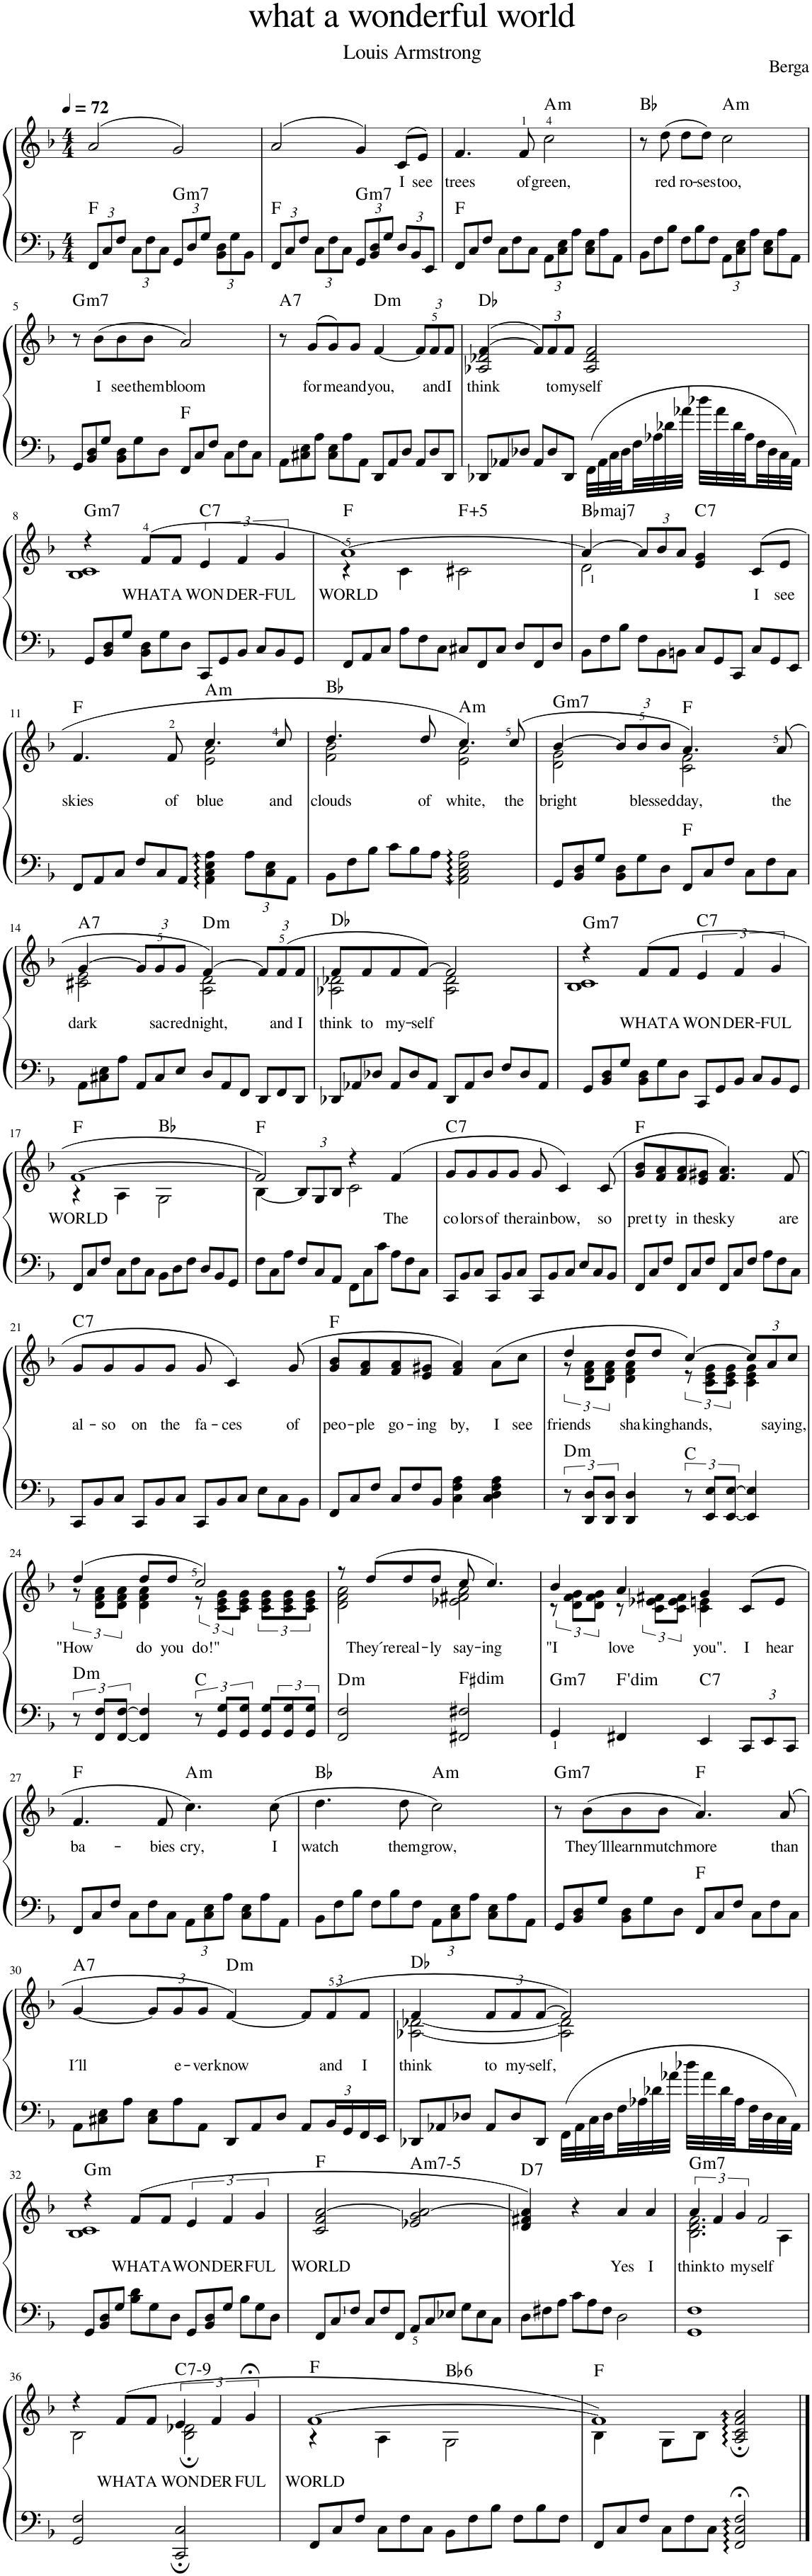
**kern	**kern	**text	**harte
*part1	*part1	*part1	*part1
*staff2	*staff1	*staff1	*
*I"Piano	*	*	*
*clefF4	*clefG2	*	*
*k[b-]	*k[b-]	*	*
*M4/4	*M4/4	*	*
*MM72	*MM72	*	*
*Xbrackettup	*	*	*
=1	=1	=1	=1
12FF/L	(>2a/	.	F:maj
12C/	.	.	.
12F/J	.	.	.
12C\L	.	.	.
12F\	.	.	.
12C\J	.	.	.
!	!	!	!LO:H:kt=m7
12GG/L	2g/)	.	G:min7
12D/	.	.	.
12G/J	.	.	.
12BB-\ 12D\L	.	.	.
12G\	.	.	.
12BB-\J	.	.	.
=2	=2	=2	=2
12FF/L	(>2a/	.	F:maj
12C/	.	.	.
12F/J	.	.	.
12C\L	.	.	.
12F\	.	.	.
12C\J	.	.	.
!	!	!	!LO:H:kt=m7
12GG/L	4g/)	.	G:min7
12BB-/ 12D/	.	.	.
12G/J	.	.	.
!	!	!LO:LY:b	!
12D/L	(>8c/L	I	.
12BB-/	.	.	.
!	!	!LO:LY:b	!
.	8e/J)	see	.
12EE/J	.	.	.
=3	=3	=3	=3
!	!	!LO:LY:b	!
12FF/L	4.f/	trees	F:maj
12C/	.	.	.
12F/J	.	.	.
12C\L	.	.	.
12F\	.	.	.
!	!	!LO:LY:b	!
.	8f/	of	.
12C\J	.	.	.
!	!	!LO:LY:b	!LO:H:kt=m
12AA\L	2cc\	green,	A:min
12C\ 12E\	.	.	.
12A\J	.	.	.
12C\ 12E\L	.	.	.
12A\	.	.	.
12AA\J	.	.	.
=4	=4	=4	=4
!	!	!	!LO:H:kt=N.C.
12BB-\L	8r	.	N
12F\	.	.	.
!	!	!LO:LY:b	!
.	(8dd\	red	.
12B-\J	.	.	.
!	!	!LO:LY:b	!
12F\L	8dd\L	ro-	.
12B-\	.	.	.
!	!	!LO:LY:b	!
.	8dd\J)	-ses	.
12F\J	.	.	.
!	!	!LO:LY:b	!LO:H:kt=m
12AA\L	2cc\	too,	A:min
12C\ 12E\	.	.	.
12A\J	.	.	.
12C\ 12E\L	.	.	.
12A\	.	.	.
12AA\J	.	.	.
!!LO:LB:g=z
=5	=5	=5	=5
!	!	!	!LO:H:kt=m7
12GG/L	8r	.	G:min7
12BB-/ 12D/	.	.	.
!	!	!LO:LY:b	!
.	(8b-\L	I	.
12G/J	.	.	.
!	!	!LO:LY:b	!
12BB-\ 12D\L	8b-\	see	.
12G\	.	.	.
!	!	!LO:LY:b	!
.	8b-\J	them	.
12D\J	.	.	.
!	!	!LO:LY:b	!
12FF/L	2a/)	bloom	F:maj
12C/	.	.	.
12F/J	.	.	.
12C\L	.	.	.
12F\	.	.	.
12C\J	.	.	.
=6	=6	=6	=6
!	!	!	!LO:H:kt=7
12AA\L	8r	.	A:7
12C#X\ 12E\	.	.	.
!	!	!LO:LY:b	!
.	(>8g/L	for	.
12A\J	.	.	.
!	!	!LO:LY:b	!
12C#\ 12E\L	8g/)	me	.
12A\	.	.	.
!	!	!LO:LY:b	!
.	8g/J	and	.
12AA\J	.	.	.
!	!	!LO:LY:b	!LO:H:kt=m
12DD/L	[4f/	you,	D:min
12AA/	.	.	.
12D/J	.	.	.
*	*Xbrackettup	*	*
12AA/L	12f/L]	.	.
!	!	!LO:LY:b	!
12D/	12f/	and	.
!	!	!LO:LY:b	!
12DD/J	12f/J	I	.
=7	=7	=7	=7
!	!	!LO:LY:b	!
*	*^	*	*
12DD-X/L	([4f/	2A-X/ 2d-X/	think	Db:maj
12AA-X/	.	.	.	.
12D-X/J	.	.	.	.
12AA-/L	12f/L])	.	.	.
!	!	!	!LO:LY:b	!
12D-/	12f/	.	to	.
!	!	!	!LO:LY:b	!
12DD-/J	12f/J	.	my-	.
!	!	!	!LO:LY:b	!
32FF\LLL	2f/	2A-/ 2d-/	-self	.
32AA-\	.	.	.	.
32C\	.	.	.	.
32D-\	.	.	.	.
32F\	.	.	.	.
32A-X\	.	.	.	.
32d-X\	.	.	.	.
32a-X\JJJ	.	.	.	.
32dd-X\LLL	.	.	.	.
32a-\	.	.	.	.
32d-\	.	.	.	.
32A-\	.	.	.	.
32F\	.	.	.	.
32D-\	.	.	.	.
32C\	.	.	.	.
32AA-\JJJ	.	.	.	.
!!LO:LB:g=z	!!
=8	=8	=8	=8	=8
!	!	!	!	!LO:H:kt=m7
12GG/L	4r	1B- 1c	.	G:min7
12BB-/ 12D/	.	.	.	.
12G/J	.	.	.	.
!	!	!	!LO:LY:b	!
12BB-\ 12D\L	(8f/L	.	WHAT	.
12G\	.	.	.	.
!	!	!	!LO:LY:b	!
.	8f/J	.	A	.
12D\J	.	.	.	.
*	*brackettup	*	*	*
!	!	!	!LO:LY:b	!LO:H:kt=7
12CC/L	6e/	.	WON-	C:7
12GG/	.	.	.	.
!	!	!	!LO:LY:b	!
12BB-/J	6f/	.	-DER-	.
12C/L	.	.	.	.
!	!	!	!LO:LY:b	!
12BB-/	6g/	.	-FUL	.
12GG/J	.	.	.	.
=9	=9	=9	=9	=9
!	!	!	!LO:LY:b	!LO:H:kt=N.C.
12FF/L	[1a)	4r	WORLD	N
12AA/	.	.	.	.
12C/J	.	.	.	.
12A\L	.	4c\	.	.
12F\	.	.	.	.
12C\J	.	.	.	.
!	!	!	!	!LO:H:kt=5
12C#X/L	.	2c#X\	.	F:(1,5)
12FF/	.	.	.	.
12C#/J	.	.	.	.
12D/L	.	.	.	.
12FF/	.	.	.	.
12D/J	.	.	.	.
=10	=10	=10	=10	=10
!	!	!	!	!LO:H:kt=maj7
12BB-\L	4a/_	2d\	.	Bb:maj7
12F\	.	.	.	.
12B-\J	.	.	.	.
*	*Xbrackettup	*	*	*
12F\L	12a/L]	.	.	.
12BB-\	12b-/	.	.	.
12BBn\J	12a/J	.	.	.
!	!	!	!	!LO:H:kt=7
12C/L	4e/ 4g/	2ryy	.	C:7
12GG/	.	.	.	.
12CC/J	.	.	.	.
!	!	!	!LO:LY:b	!
12C/L	(8c/L	.	I	.
12GG/	.	.	.	.
!	!	!	!LO:LY:b	!
.	8e/J	.	see	.
12EE/J	.	.	.	.
!!LO:LB:g=z	!!
=11	=11	=11	=11	=11
!	!	!	!LO:LY:b	!LO:H:kt=N.C.
12FF/L	4.f/	2ryy	skies	N
12AA/	.	.	.	.
12C/J	.	.	.	.
12F/L	.	.	.	.
12C/	.	.	.	.
!	!	!	!LO:LY:b	!
.	8f/	.	of	.
12AA/J	.	.	.	.
!	!	!	!LO:LY:b	!LO:H:kt=m
4AA\:: 4C\:: 4E\:: 4A\::	4.cc/	2e\ 2a\	blue	A:min
12A\L	.	.	.	.
12C\ 12E\	.	.	.	.
!	!	!	!LO:LY:b	!
.	8cc/	.	and	.
12AA\J	.	.	.	.
=12	=12	=12	=12	=12
!	!	!	!LO:LY:b	!LO:H:kt=N.C.
12BB-\L	4.dd/	2f\ 2b-\	clouds	N
12F\	.	.	.	.
12B-\J	.	.	.	.
12c\L	.	.	.	.
12B-\	.	.	.	.
!	!	!	!LO:LY:b	!
.	8dd/	.	of	.
12A\J	.	.	.	.
!	!	!	!LO:LY:b	!LO:H:kt=m
2AA\:: 2C\:: 2E\:: 2A\::	4.cc/)	2e\ 2a\	white,	A:min
!	!	!	!LO:LY:b	!
.	(8cc/	.	the	.
=13	=13	=13	=13	=13
!	!	!	!LO:LY:b	!LO:H:kt=m7
12GG/L	[4b-/	2d\ 2g\	bright	G:min7
12BB-/ 12D/	.	.	.	.
12G/J	.	.	.	.
12BB-\ 12D\L	12b-/L]	.	.	.
!	!	!	!LO:LY:b	!
12G\	12b-/	.	bles-	.
!	!	!	!LO:LY:b	!
12D\J	12b-/J	.	-sed	.
!	!	!	!LO:LY:b	!LO:H:n=1:kt=N.C.
12FF/L	4.a/)	2c\ 2f\	day,	N F:maj
12C/	.	.	.	.
12F/J	.	.	.	.
12C\L	.	.	.	.
12F\	.	.	.	.
!	!	!	!LO:LY:b	!
.	(8a/	.	the	.
12C\J	.	.	.	.
!!LO:LB:g=z	!!
=14	=14	=14	=14	=14
!	!	!	!LO:LY:b	!LO:H:kt=7
12AA\L	[4g/	2c#X\ 2e\	dark	A:7
12C#X\ 12E\	.	.	.	.
12A\J	.	.	.	.
12AA/L	12g/L]	.	.	.
!	!	!	!LO:LY:b	!
12C#/	12g/	.	sac-	.
!	!	!	!LO:LY:b	!
12E/J	12g/J	.	-red	.
!	!	!	!LO:LY:b	!LO:H:kt=m
12D/L	[4f/)	2A\ 2d\	night,	D:min
12AA/	.	.	.	.
12FF/J	.	.	.	.
12DD/L	12f/L]	.	.	.
!	!	!	!LO:LY:b	!
12FF/	(12f/	.	and	.
!	!	!	!LO:LY:b	!
12DD/J	12f/J	.	I	.
=15	=15	=15	=15	=15
!	!	!	!LO:LY:b	!
12DD-X/L	8f/L	2A-X\ 2d-X\	think	Db:maj
12AA-X/	.	.	.	.
!	!	!	!LO:LY:b	!
.	8f/	.	to	.
12D-X/J	.	.	.	.
!	!	!	!LO:LY:b	!
12AA-/L	8f/	.	my-	.
12D-/	.	.	.	.
!	!	!	!LO:LY:b	!
.	[8f/J)	.	-self	.
12AA-/J	.	.	.	.
12DD-/L	2f/]	2A-\ 2d-\	.	.
12AA-/	.	.	.	.
12D-/J	.	.	.	.
12F/L	.	.	.	.
12D-/	.	.	.	.
12AA-/J	.	.	.	.
=16	=16	=16	=16	=16
!	!	!	!	!LO:H:kt=m7
12GG/L	4r	1B- 1c	.	G:min7
12BB-/ 12D/	.	.	.	.
12G/J	.	.	.	.
!	!	!	!LO:LY:b	!
12BB-\ 12D\L	(8f/L	.	WHAT	.
12G\	.	.	.	.
!	!	!	!LO:LY:b	!
.	8f/J	.	A	.
12D\J	.	.	.	.
*	*brackettup	*	*	*
!	!	!	!LO:LY:b	!LO:H:kt=7
12CC/L	6e/	.	WON-	C:7
12GG/	.	.	.	.
!	!	!	!LO:LY:b	!
12BB-/J	6f/	.	-DER-	.
12C/L	.	.	.	.
!	!	!	!LO:LY:b	!
12BB-/	6g/	.	-FUL	.
12GG/J	.	.	.	.
!!LO:LB:g=z	!!
=17	=17	=17	=17	=17
!	!	!	!LO:LY:b	!LO:H:kt=N.C.
12FF/L	[1f	4r	WORLD	N
12C/	.	.	.	.
12F/J	.	.	.	.
12C\L	.	4A\	.	.
12F\	.	.	.	.
12C\J	.	.	.	.
!	!	!	!	!LO:H:kt=N.C.
12BB-\L	.	2G\	.	N
12D\	.	.	.	.
12F\J	.	.	.	.
12D/L	.	.	.	.
12BB-/	.	.	.	.
12GG/J	.	.	.	.
=18	=18	=18	=18	=18
!	!	!	!	!LO:H:kt=N.C.
12F\L	2f/])	[4B-\	.	N
12C\	.	.	.	.
12A\J	.	.	.	.
*	*	*Xbrackettup	*	*
12F/L	.	12B-/L]	.	.
12C/	.	12G/	.	.
12AA/J	.	12B-/J	.	.
12FF\L	4r	2c\	.	.
12C\	.	.	.	.
12c\J	.	.	.	.
!	!	!	!LO:LY:b	!
12A\L	(4f/	.	The	.
12F\	.	.	.	.
12C\J	.	.	.	.
*	*v	*v	*	*
=19	=19	=19	=19
!	!	!LO:LY:b	!LO:H:kt=7
12CC/L	8g/L	co-	C:7
12BB-/	.	.	.
!	!	!LO:LY:b	!
.	8g/	-lors	.
12C/J	.	.	.
!	!	!LO:LY:b	!
12CC/L	8g/	of	.
12BB-/	.	.	.
!	!	!LO:LY:b	!
.	8g/J	the	.
12C/J	.	.	.
!	!	!LO:LY:b	!
12CC/L	8g/	rain-	.
12BB-/	.	.	.
!	!	!LO:LY:b	!
.	4c/)	-bow,	.
12C/J	.	.	.
12E/L	.	.	.
12C/	.	.	.
!	!	!LO:LY:b	!
.	(>8c/	so	.
12BB-/J	.	.	.
=20	=20	=20	=20
!	!	!LO:LY:b	!LO:H:kt=N.C.
12FF/L	8g/ 8b-/L	pret-	N
12C/	.	.	.
!	!	!LO:LY:b	!
.	8f/ 8a/	-ty	.
12F/J	.	.	.
!	!	!LO:LY:b	!
12FF/L	8f/ 8a/	in	.
12C/	.	.	.
!	!	!LO:LY:b	!
.	8e/ 8g#X/J	the	.
12F/J	.	.	.
!	!	!LO:LY:b	!
12FF/L	4.f/ 4.a/)	sky	.
12C/	.	.	.
12F/J	.	.	.
12A\L	.	.	.
12F\	.	.	.
!	!	!LO:LY:b	!
.	(>8f/	are	.
12C\J	.	.	.
!!LO:LB:g=z
=21	=21	=21	=21
!	!	!LO:LY:b	!LO:H:kt=7
12CC/L	8g/L	al-	C:7
12BB-/	.	.	.
!	!	!LO:LY:b	!
.	8g/	-so	.
12C/J	.	.	.
!	!	!LO:LY:b	!
12CC/L	8g/	on	.
12BB-/	.	.	.
!	!	!LO:LY:b	!
.	8g/J	the	.
12C/J	.	.	.
!	!	!LO:LY:b	!
12CC/L	8g/	fa-	.
12BB-/	.	.	.
!	!	!LO:LY:b	!
.	4c/)	-ces	.
12C/J	.	.	.
12E\L	.	.	.
12C\	.	.	.
!	!	!LO:LY:b	!
.	(>8g/	of	.
12BB-\J	.	.	.
=22	=22	=22	=22
!	!	!LO:LY:b	!LO:H:kt=N.C.
12FF/L	8g/ 8b-/L	peo-	N
12C/	.	.	.
!	!	!LO:LY:b	!
.	8f/ 8a/	-ple	.
12F/J	.	.	.
!	!	!LO:LY:b	!
12C/L	8f/ 8a/	go-	.
12F/	.	.	.
!	!	!LO:LY:b	!
.	8e/ 8g#X/J	-ing	.
12BB-/J	.	.	.
!	!	!LO:LY:b	!
4C\ 4F\ 4A\	4f/ 4a/)	by,	.
!	!	!LO:LY:b	!
4C\ 4D\ 4F\ 4A\	(8a\L	I	.
!	!	!LO:LY:b	!
.	8cc\J	see	.
=23	=23	=23	=23
*brackettup	*	*	*
!	!	!LO:LY:b	!
*	*^	*	*
*	*	*brackettup	*	*
!	!	!	!	!LO:H:kt=m
12r	4dd/	12r	friends	D:min
12DD/ 12D/L	.	12d\ 12f\ 12a\L	.	.
12DD/ 12D/J	.	12d\ 12f\ 12a\J	.	.
!	!	!	!LO:LY:b	!
4DD/ 4D/	8dd/L	4d\ 4f\ 4a\	sha-	.
!	!	!	!LO:LY:b	!
.	8dd/J	.	-king	.
!	!	!	!LO:LY:b	!
12r	[4cc/)	12r	hands,	C:maj
12EE/ 12E/L	.	12c\ 12e\ 12g\L	.	.
[12EE/ [12E/J	.	12c\ 12e\ 12g\J	.	.
*	*Xbrackettup	*	*	*
4EE/] 4E/]	12cc/L]	4c\ 4e\ 4g\	.	.
!	!	!	!LO:LY:b	!
.	12a/	.	say-	.
!	!	!	!LO:LY:b	!
.	12cc/J	.	-ing,	.
!!LO:LB:g=z	!!
=24	=24	=24	=24	=24
!	!	!	!LO:LY:b	!
*	*	*brackettup	*	*
!	!	!	!	!LO:H:kt=m
12r	(4dd/	12r	"How	D:min
12FF/ 12F/L	.	12d\ 12f\ 12a\L	.	.
[12FF/ [12F/J	.	12d\ 12f\ 12a\J	.	.
!	!	!	!LO:LY:b	!
4FF/] 4F/]	8dd/L	4d\ 4f\ 4a\	do	.
!	!	!	!LO:LY:b	!
.	8dd/J	.	you	.
!	!	!	!LO:LY:b	!
12r	2cc/)	12r	do!"	C:maj
12GG/ 12G/L	.	12c\ 12e\ 12g\L	.	.
12GG/ 12G/J	.	12c\ 12e\ 12g\J	.	.
12GG/ 12G/L	.	12c\ 12e\ 12g\L	.	.
12GG/ 12G/	.	12c\ 12e\ 12g\	.	.
12GG/ 12G/J	.	12c\ 12e\ 12g\J	.	.
=25	=25	=25	=25	=25
!	!	!	!	!LO:H:kt=m
2FF/ 2F/	8r	2d\ 2f\ 2a\	.	D:min
!	!	!	!LO:LY:b	!
.	(8dd/L	.	They´re	.
!	!	!	!LO:LY:b	!
.	8dd/	.	real-	.
!	!	!	!LO:LY:b	!
.	8dd/J	.	-ly	.
!	!	!	!LO:LY:b	!LO:H:kt=dim
2FF#X/ 2F#X/	8cc/	2e-X\ 2f#X\ 2a\	say-	F#:dim
!	!	!	!LO:LY:b	!
.	4.cc/)	.	-ing	.
=26	=26	=26	=26	=26
!	!	!	!LO:LY:b	!LO:H:kt=m7
4GG/	4b-/	12r	"I	G:min7
.	.	12d\ 12f\ 12g\L	.	.
.	.	12d\ 12f\ 12g\J	.	.
!	!	!	!LO:LY:b	!LO:H:kt='dim
4FF#X/	4a/	12r	love	.
.	.	12c\ 12e-X\ 12f#X\L	.	.
.	.	12c\ 12e-\ 12f#\J	.	.
!	!	!	!LO:LY:b	!LO:H:kt=7
4EE/	4g/	4c\ 4en\	you".	C:7
*Xbrackettup	*	*	*	*
!	!	!	!LO:LY:b	!
12CC/L	(8c/L	4ryy	I	.
12EE/	.	.	.	.
!	!	!	!LO:LY:b	!
.	8e/J	.	hear	.
12CC/J	.	.	.	.
*	*v	*v	*	*
!!LO:LB:g=z
=27	=27	=27	=27
!	!	!LO:LY:b	!LO:H:kt=N.C.
12FF/L	4.f/	ba-	N
12C/	.	.	.
12F/J	.	.	.
12C\L	.	.	.
12F\	.	.	.
!	!	!LO:LY:b	!
.	8f/	-bies	.
12C\J	.	.	.
!	!	!LO:LY:b	!LO:H:kt=m
12AA\L	4.cc\)	cry,	A:min
12C\ 12E\	.	.	.
12A\J	.	.	.
12C\ 12E\L	.	.	.
12A\	.	.	.
!	!	!LO:LY:b	!
.	(8cc\	I	.
12AA\J	.	.	.
=28	=28	=28	=28
!	!	!LO:LY:b	!LO:H:kt=N.C.
12BB-\L	4.dd\	watch	N
12F\	.	.	.
12B-\J	.	.	.
12F\L	.	.	.
12B-\	.	.	.
!	!	!LO:LY:b	!
.	8dd\	them	.
12F\J	.	.	.
!	!	!LO:LY:b	!LO:H:kt=m
12AA\L	2cc\)	grow,	A:min
12C\ 12E\	.	.	.
12A\J	.	.	.
12C\ 12E\L	.	.	.
12A\	.	.	.
12AA\J	.	.	.
=29	=29	=29	=29
!	!	!	!LO:H:kt=m7
12GG/L	8r	.	G:min7
12BB-/ 12D/	.	.	.
!	!	!LO:LY:b	!
.	(8b-\L	They´ll	.
12G/J	.	.	.
!	!	!LO:LY:b	!
12BB-\ 12D\L	8b-\	learn	.
12G\	.	.	.
!	!	!LO:LY:b	!
.	8b-\J	mutch	.
12D\J	.	.	.
!	!	!LO:LY:b	!
12FF/L	4.a/)	more	F:maj F:maj
12C/	.	.	.
12F/J	.	.	.
12C\L	.	.	.
12F\	.	.	.
!	!	!LO:LY:b	!
.	(>8a/	than	.
12C\J	.	.	.
!!LO:LB:g=z
=30	=30	=30	=30
!	!	!LO:LY:b	!LO:H:kt=7
12AA\L	[4g/	I´ll	A:7
12C#X\ 12E\	.	.	.
12A\J	.	.	.
*	*Xbrackettup	*	*
12C#\ 12E\L	12g/L]	.	.
!	!	!LO:LY:b	!
12A\	12g/	e-	.
!	!	!LO:LY:b	!
12AA\J	12g/J	-ver	.
!	!	!LO:LY:b	!LO:H:kt=m
12DD/L	[4f/)	know	D:min
12AA/	.	.	.
12D/J	.	.	.
12AA/L	12f/L]	.	.
!	!	!LO:LY:b	!
24BB-/L	(>12f/	and	.
24GG/	.	.	.
!	!	!LO:LY:b	!
24FF/	12f/J	I	.
24EE/JJ	.	.	.
=31	=31	=31	=31
!	!	!LO:LY:b	!
*	*^	*	*
12DD-X/L	4f/	[2A-X\ [2d-X\	think	Db:maj
12AA-X/	.	.	.	.
12D-X/J	.	.	.	.
!	!	!	!LO:LY:b	!
12AA-/L	12f/L	.	to	.
!	!	!	!LO:LY:b	!
12D-/	12f/	.	my-	.
!	!	!	!LO:LY:b	!
12DD-/J	[12f/J	.	-self,	.
32FF\LLL	2f/])	2A-\] 2d-\]	.	.
32AA-\	.	.	.	.
32C\	.	.	.	.
32D-\	.	.	.	.
32F\	.	.	.	.
32A-X\	.	.	.	.
32d-X\	.	.	.	.
32a-X\JJJ	.	.	.	.
32dd-X\LLL	.	.	.	.
32a-\	.	.	.	.
32d-\	.	.	.	.
32A-\	.	.	.	.
32F\	.	.	.	.
32D-\	.	.	.	.
32C\	.	.	.	.
32AA-\JJJ	.	.	.	.
!!LO:LB:g=z	!!
=32	=32	=32	=32	=32
!	!	!	!	!LO:H:kt=m
12GG/L	4r	1B- 1c	.	G:min
12BB-/ 12D/	.	.	.	.
12G/J	.	.	.	.
!	!	!	!LO:LY:b	!
12B-\ 12d\L	(8f/L	.	WHAT	.
12G\	.	.	.	.
!	!	!	!LO:LY:b	!
.	8f/J	.	A	.
12D\J	.	.	.	.
*	*brackettup	*	*	*
!	!	!	!LO:LY:b	!
12GG/L	6e/	.	WON	.
12BB-/ 12D/	.	.	.	.
!	!	!	!LO:LY:b	!
12G/J	6f/	.	DER	.
12B-\L	.	.	.	.
!	!	!	!LO:LY:b	!
12G\	6g/	.	FUL	.
12D\J	.	.	.	.
*	*v	*v	*	*
=33	=33	=33	=33
!	!	!LO:LY:b	!
12FF/L	2c/ 2f/ [2a/	WORLD	F:maj
12C/	.	.	.
12F/J	.	.	.
12C/L	.	.	.
12F/	.	.	.
12FF/J	.	.	.
!	!	!	!LO:H:kt=m7-5
12AA/L	2e-X/ 2g/ 2a/_	.	A:hdim7
12C/	.	.	.
12E-X/J	.	.	.
12G\L	.	.	.
12E-\	.	.	.
12C\J	.	.	.
=34	=34	=34	=34
!	!	!	!LO:H:kt=7
12D\L	4d/ 4f#X/ 4a/])	.	D:7
12F#X\	.	.	.
12A\J	.	.	.
12c\L	4r	.	.
12A\	.	.	.
12F#\J	.	.	.
!	!	!LO:LY:b	!
2D\	4a/	Yes	.
!	!	!LO:LY:b	!
.	4a/	I	.
=35	=35	=35	=35
!	!	!LO:LY:b	!LO:H:kt=m7
*	*^	*	*
1GG 1F	6a/	2.B-\ 2.d\ 2.f\	think	G:min7
!	!	!	!LO:LY:b	!
.	6f/	.	to	.
!	!	!	!LO:LY:b	!
.	6g/	.	my-	.
!	!	!	!LO:LY:b	!
.	2f/	.	-self	.
.	.	4A\	.	.
!!LO:LB:g=z	!!
=36	=36	=36	=36	=36
2GG/ 2F/	4r	2B-\	.	.
!	!	!	!LO:LY:b	!
.	(8f/L	.	WHAT	.
!	!	!	!LO:LY:b	!
.	8f/J	.	A	.
!	!	!	!LO:LY:b	!LO:H:kt=7
2CC/; 2C/;	6e/	2B-\; 2d-X\;	WON-	C:7(b9)
!	!	!	!LO:LY:b	!
.	6f/	.	-DER-	.
!	!	!	!LO:LY:b	!
.	6g;</	.	-FUL	.
=37	=37	=37	=37	=37
!	!	!	!LO:LY:b	!LO:H:kt=N.C.
12FF/L	[1f	4r	WORLD	N
12C/	.	.	.	.
12F/J	.	.	.	.
12C\L	.	4A\	.	.
12F\	.	.	.	.
12C\J	.	.	.	.
!	!	!	!	!LO:H:kt=6
12BB-\L	.	2G\	.	Bb:maj6
12F\	.	.	.	.
12B-\J	.	.	.	.
12F\L	.	.	.	.
12B-\	.	.	.	.
12F\J	.	.	.	.
=38	=38	=38	=38	=38
!	!	!	!	!LO:H:n=1:kt=N.C.
!	!	!	!	!LO:H:n=2:kt=N.C.
12FF/L	1f])	4B-\	.	N N
12C/	.	.	.	.
12F/J	.	.	.	.
12C\L	.	8G\L	.	.
12F\	.	.	.	.
.	.	8B-\J	.	.
12C\J	.	.	.	.
2FF/:;< 2C/:;< 2F/:;<	.	2A/::; 2c/::; 2f/::; 2a/::;	.	.
*	*v	*v	*	*
==	==	==	==
*-	*-	*-	*-
